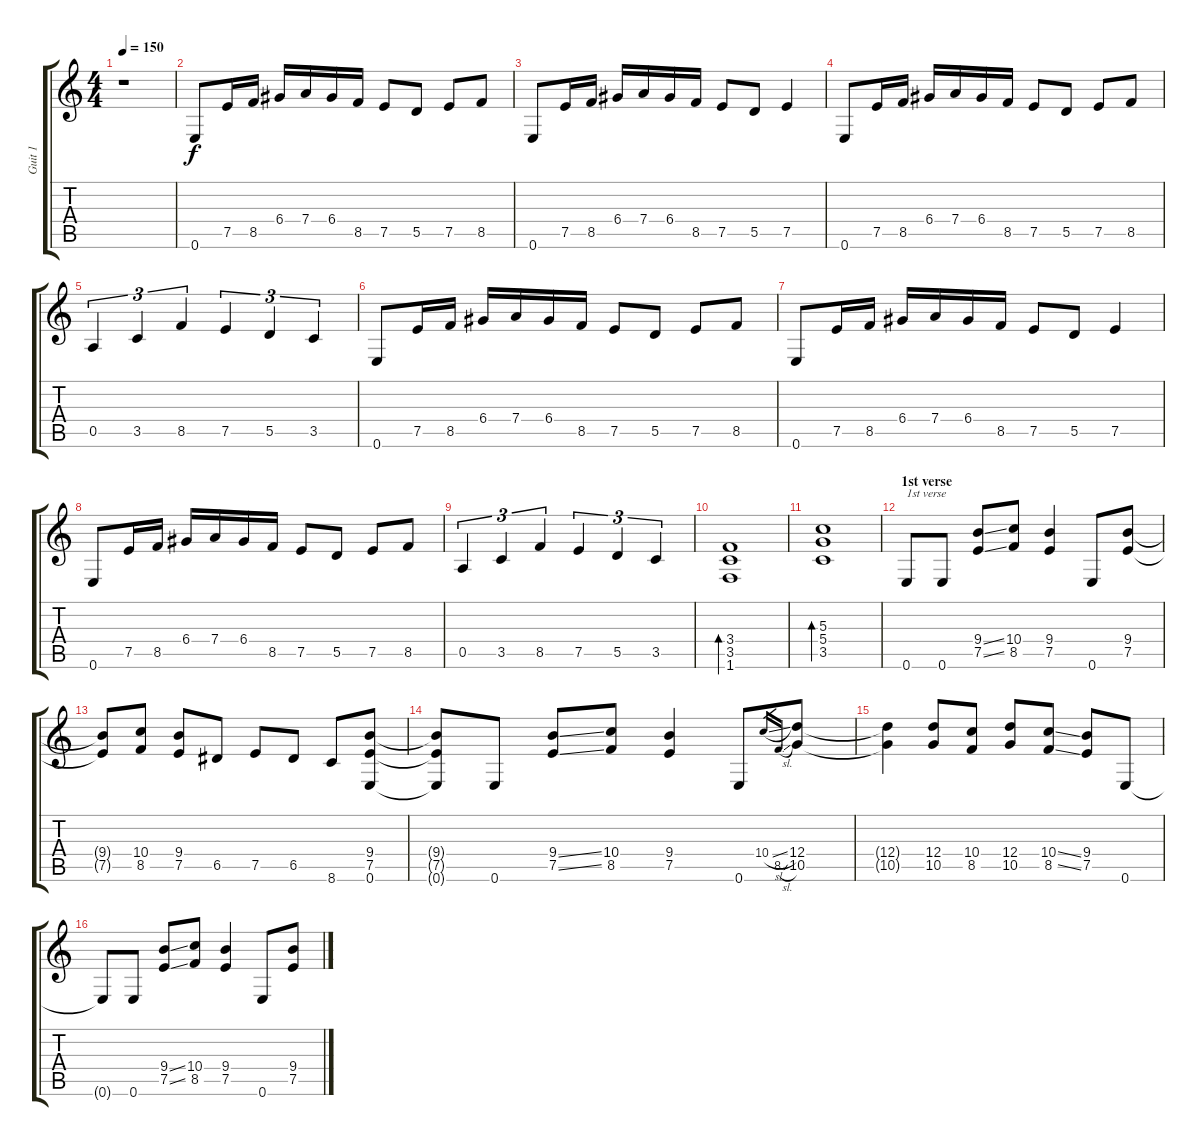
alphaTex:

\track ("Guit 1" "Guit 1") {instrument distortionguitar}
\staff {score tabs}
\tuning (E4 B3 G3 D3 A2 E2) {hide}
\ts (4 4)
\tempo 150
\clef g2
\ks c
r.1{dy f instrument distortionguitar} |
0.6.8 7.5.16 8.5.16 6.4.16 7.4.16 6.4.16 8.5.16 7.5.8 5.5.8 7.5.8 8.5.8 |
0.6.8 7.5.16 8.5.16 6.4.16 7.4.16 6.4.16 8.5.16 7.5.8 5.5.8 7.5.4 |
0.6.8 7.5.16 8.5.16 6.4.16 7.4.16 6.4.16 8.5.16 7.5.8 5.5.8 7.5.8 8.5.8 |
0.5.4{tu (3 2)} 3.5.4{tu (3 2)} 8.5.4{tu (3 2)} 7.5.4{tu (3 2)} 5.5.4{tu (3 2)} 3.5.4{tu (3 2)} |
0.6.8 7.5.16 8.5.16 6.4.16 7.4.16 6.4.16 8.5.16 7.5.8 5.5.8 7.5.8 8.5.8 |
0.6.8 7.5.16 8.5.16 6.4.16 7.4.16 6.4.16 8.5.16 7.5.8 5.5.8 7.5.4 |
0.6.8 7.5.16 8.5.16 6.4.16 7.4.16 6.4.16 8.5.16 7.5.8 5.5.8 7.5.8 8.5.8 |
0.5.4{tu (3 2)} 3.5.4{tu (3 2)} 8.5.4{tu (3 2)} 7.5.4{tu (3 2)} 5.5.4{tu (3 2)} 3.5.4{tu (3 2)} |
(3.4 3.5 1.6).1{bd 120} |
(5.3 5.4 3.5).1{bd 120} |
\section ("" "1st verse")
0.6.8{txt "1st verse"} 0.6.8 (9.4{ss} 7.5{ss}).8 (10.4 8.5).8 (9.4 7.5).4 0.6.8 (9.4 7.5).8 |
(9.4{t} 7.5{t}).8 (10.4 8.5).8 (9.4 7.5).8 6.5.8 7.5.8 6.5.8 8.6.8 (9.4 7.5 0.6).8 |
(9.4{t} 7.5{t} 0.6{t}).8 0.6.8 (9.4{ss} 7.5{ss}).8 (10.4 8.5).8 (9.4 7.5).4 0.6.8 10.4{sl}.16{gr} 8.5{sl}.16{gr} (12.4 10.5).8 |
(12.4{t} 10.5{t}).4 (12.4 10.5).8 (10.4 8.5).8 (12.4 10.5).8 (10.4{ss} 8.5{ss}).8 (9.4 7.5).8 0.6.8 |
0.6{t}.8 0.6.8 (9.4{ss} 7.5{ss}).8 (10.4 8.5).8 (9.4 7.5).4 0.6.8 (9.4 7.5).8
